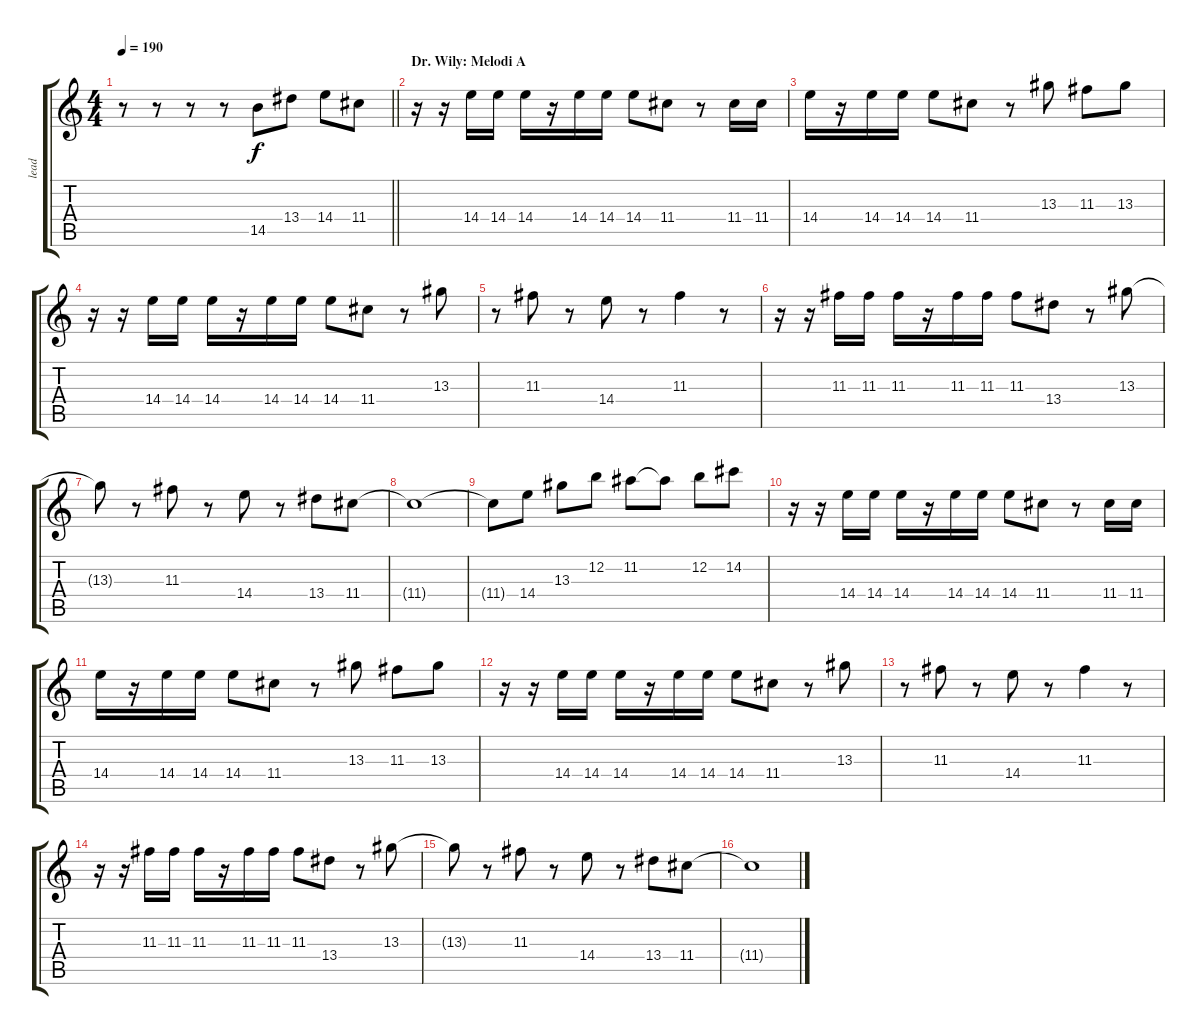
\track ("lead" "lead") {instrument distortionguitar}
\staff {score tabs}
\tuning (E4 B3 G3 D3 A2 E2) {hide}
\ts (4 4)
\tempo 190
\clef g2
\barLineRight lightlight
\ks c
r.8{dy f instrument distortionguitar} r.8 r.8 r.8 14.5.8 13.4.8 14.4.8 11.4.8 |
\section ("" "Dr. Wily: Melodi A")
r.16 r.16 14.4.16 14.4.16 14.4.16 r.16 14.4.16 14.4.16 14.4.8 11.4.8 r.8 11.4.16 11.4.16 |
14.4.16 r.16 14.4.16 14.4.16 14.4.8 11.4.8 r.8 13.3.8 11.3.8 13.3.8 |
r.16 r.16 14.4.16 14.4.16 14.4.16 r.16 14.4.16 14.4.16 14.4.8 11.4.8 r.8 13.3.8 |
r.8 11.3.8 r.8 14.4.8 r.8 11.3.4 r.8 |
r.16 r.16 11.3.16 11.3.16 11.3.16 r.16 11.3.16 11.3.16 11.3.8 13.4.8 r.8 13.3.8 |
13.3{t}.8 r.8 11.3.8 r.8 14.4.8 r.8 13.4.8 11.4.8 |
11.4{t}.1 |
11.4{t}.8 14.4.8 13.3.8 12.2.8 11.2.8 11.2{t}.8 12.2.8 14.2.8 |
r.16 r.16 14.4.16 14.4.16 14.4.16 r.16 14.4.16 14.4.16 14.4.8 11.4.8 r.8 11.4.16 11.4.16 |
14.4.16 r.16 14.4.16 14.4.16 14.4.8 11.4.8 r.8 13.3.8 11.3.8 13.3.8 |
r.16 r.16 14.4.16 14.4.16 14.4.16 r.16 14.4.16 14.4.16 14.4.8 11.4.8 r.8 13.3.8 |
r.8 11.3.8 r.8 14.4.8 r.8 11.3.4 r.8 |
r.16 r.16 11.3.16 11.3.16 11.3.16 r.16 11.3.16 11.3.16 11.3.8 13.4.8 r.8 13.3.8 |
13.3{t}.8 r.8 11.3.8 r.8 14.4.8 r.8 13.4.8 11.4.8 |
11.4{t}.1
